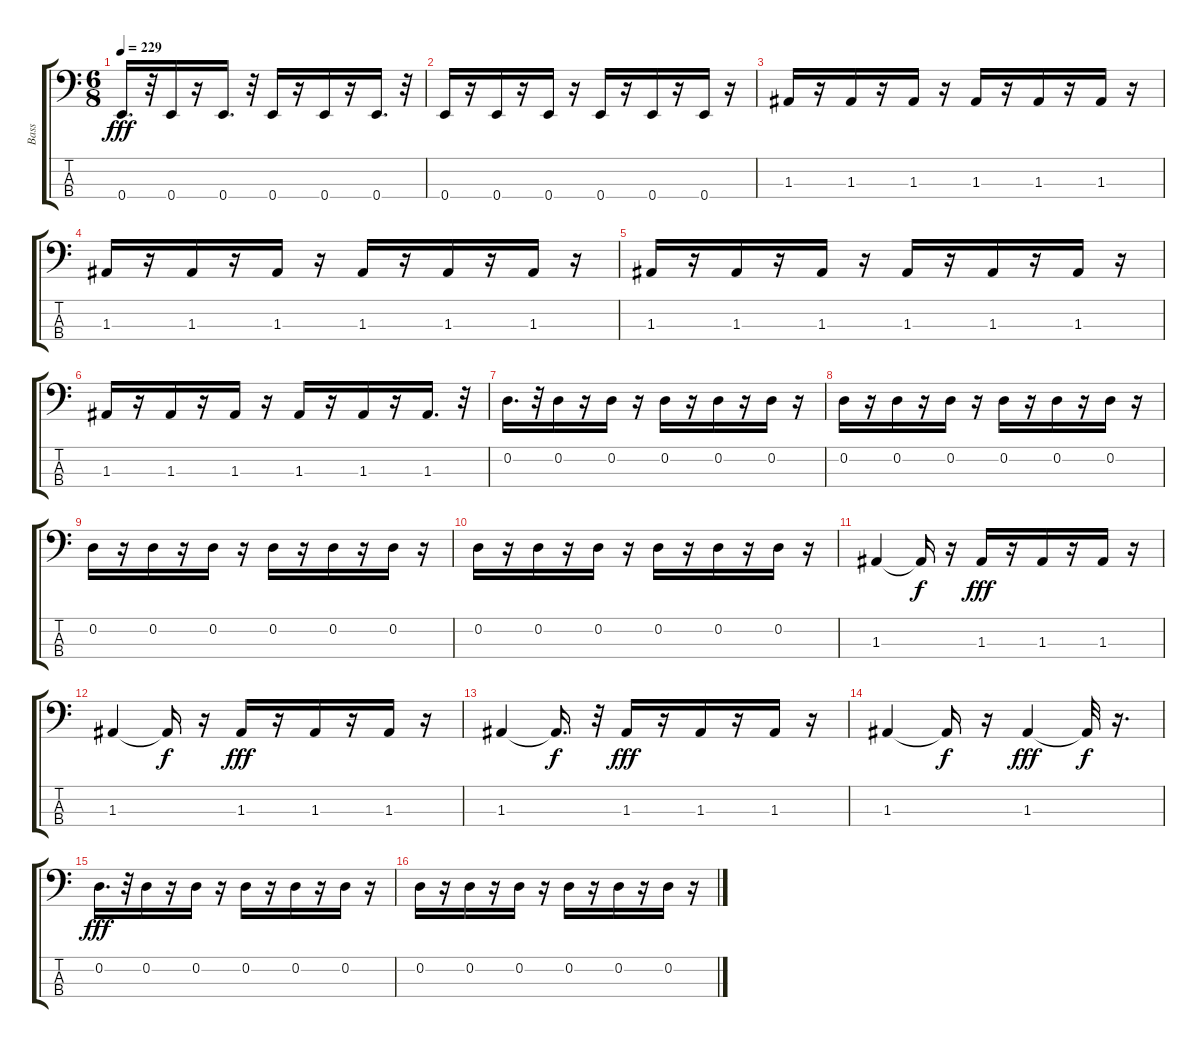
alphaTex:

\track ("Bass" "Bass") {instrument electricbasspick}
\staff {score tabs}
\tuning (G2 D2 A1 E1) {hide}
\ts (6 8)
\tempo 229
\clef f4
\ks c
0.4.16{d dy fff} r.32 0.4.16 r.16 0.4.16{d} r.32 0.4.16 r.16 0.4.16 r.16 0.4.16{d} r.32 |
0.4.16 r.16 0.4.16 r.16 0.4.16 r.16 0.4.16 r.16 0.4.16 r.16 0.4.16 r.16 |
1.3.16 r.16 1.3.16 r.16 1.3.16 r.16 1.3.16 r.16 1.3.16 r.16 1.3.16 r.16 |
1.3.16 r.16 1.3.16 r.16 1.3.16 r.16 1.3.16 r.16 1.3.16 r.16 1.3.16 r.16 |
1.3.16 r.16 1.3.16 r.16 1.3.16 r.16 1.3.16 r.16 1.3.16 r.16 1.3.16 r.16 |
1.3.16 r.16 1.3.16 r.16 1.3.16 r.16 1.3.16 r.16 1.3.16 r.16 1.3.16{d} r.32 |
0.2.16{d} r.32 0.2.16 r.16 0.2.16 r.16 0.2.16 r.16 0.2.16 r.16 0.2.16 r.16 |
0.2.16 r.16 0.2.16 r.16 0.2.16 r.16 0.2.16 r.16 0.2.16 r.16 0.2.16 r.16 |
0.2.16 r.16 0.2.16 r.16 0.2.16 r.16 0.2.16 r.16 0.2.16 r.16 0.2.16 r.16 |
0.2.16 r.16 0.2.16 r.16 0.2.16 r.16 0.2.16 r.16 0.2.16 r.16 0.2.16 r.16 |
1.3.4 1.3{t}.16{dy f} r.16 1.3.16{dy fff} r.16 1.3.16 r.16 1.3.16 r.16 |
1.3.4 1.3{t}.16{dy f} r.16 1.3.16{dy fff} r.16 1.3.16 r.16 1.3.16 r.16 |
1.3.4 1.3{t}.16{d dy f} r.32 1.3.16{dy fff} r.16 1.3.16 r.16 1.3.16 r.16 |
1.3.4 1.3{t}.16{dy f} r.16 1.3.4{dy fff} 1.3{t}.32{dy f} r.16{d} |
0.2.16{d dy fff} r.32 0.2.16 r.16 0.2.16 r.16 0.2.16 r.16 0.2.16 r.16 0.2.16 r.16 |
0.2.16 r.16 0.2.16 r.16 0.2.16 r.16 0.2.16 r.16 0.2.16 r.16 0.2.16 r.16
